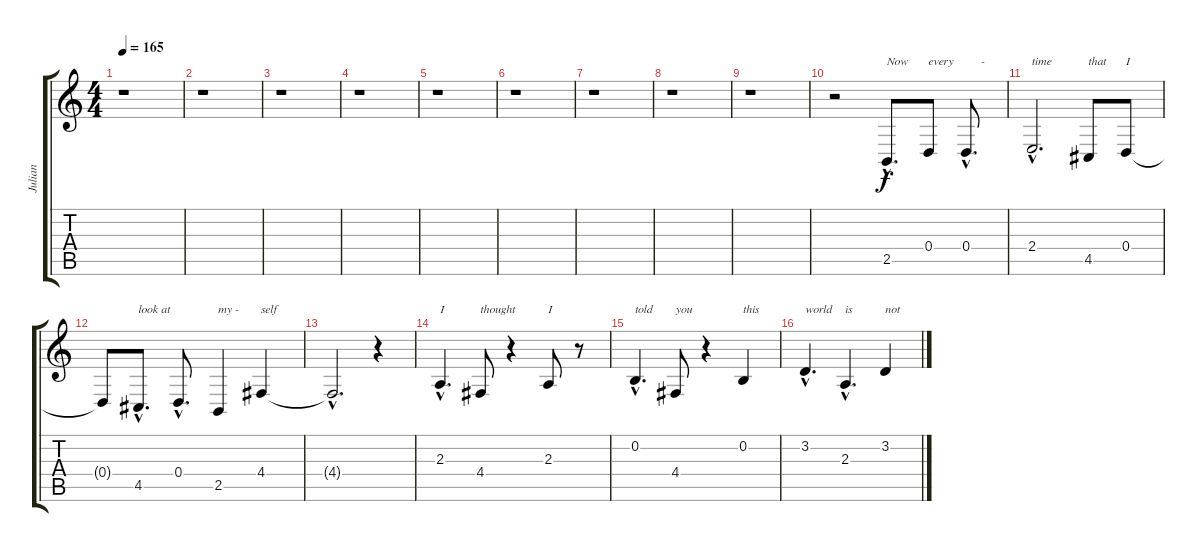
\track ("Julian" "Julian") {instrument tenorsax}
\staff {score tabs}
\tuning (E4 B3 G3 D3 A2 E2) {hide}
\ts (4 4)
\tempo 165
\clef g2
\ks c
r.1{dy f} |
r.1 |
r.1 |
r.1 |
r.1 |
r.1 |
r.1 |
r.1 |
r.1 |
r.2 2.5{hac}.8{d txt "Now"} 0.4.8{txt "every"} 0.4{hac}.8{d txt "     -"} |
2.4{hac}.2{d txt "time"} 4.5.8{txt "that"} 0.4.8{txt "I"} |
0.4{t}.8 4.5{hac}.8{d txt "look at"} 0.4{hac}.8{d} 2.5.4{txt "my -"} 4.4.4{txt "self"} |
4.4{hac t}.2{d} r.4 |
2.3{hac}.4{d txt "I"} 4.4.8{txt "thought"} r.4 2.3.8{txt "I"} r.8 |
0.2{hac}.4{d txt "told"} 4.4.8{txt "you"} r.4 0.2.4{txt "this"} |
3.2{hac}.4{d txt "world"} 2.3{hac}.4{d txt "is"} 3.2.4{txt "not"}
